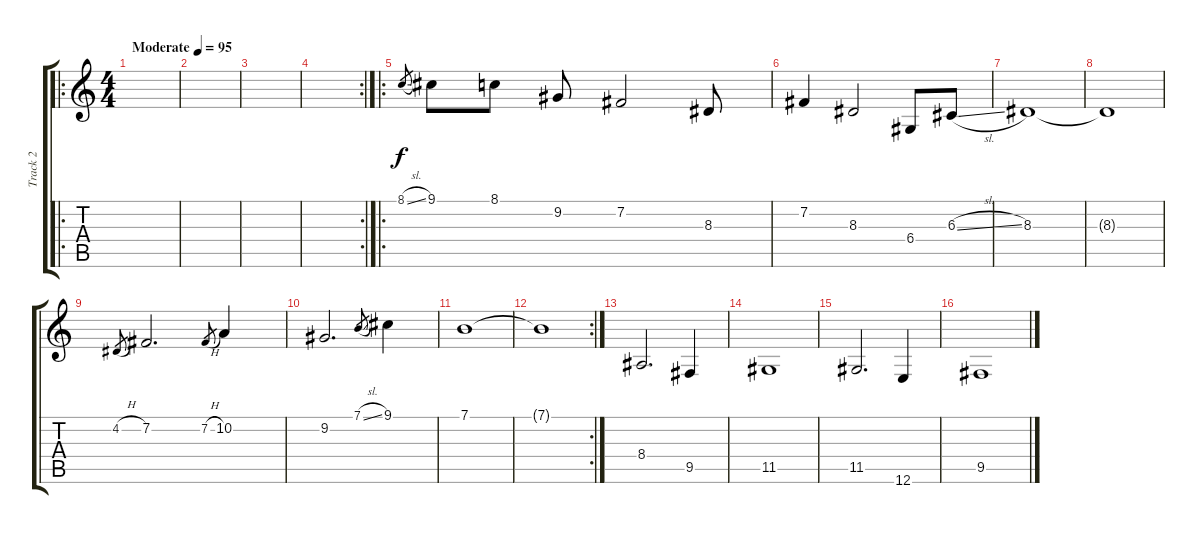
\track ("Track 2" "Track 2") {instrument sitar}
\staff {score tabs}
\tuning (E4 B3 G3 D3 A2 E2) {hide}
\ro
\ts (4 4)
\tempo (95 "Moderate")
\clef g2
\ks c
|
|
|
\rc 2
|
\ro
8.1{sl}.8{gr} 9.1.8 8.1.8 9.2.8 7.2.2 8.3.8 |
7.2.4 8.3.2 6.4.8 6.3{sl}.8 |
8.3.1 |
8.3{t}.1 |
4.2{h}.8{gr} 7.2.2{d} 7.2{h}.8{gr} 10.2.4 |
9.2.2{d} 7.1{sl}.8{gr} 9.1.4 |
7.1.1 |
\rc 2
7.1{t}.1 |
8.4.2{d} 9.5.4 |
11.5.1 |
11.5.2{d} 12.6.4 |
9.5.1
